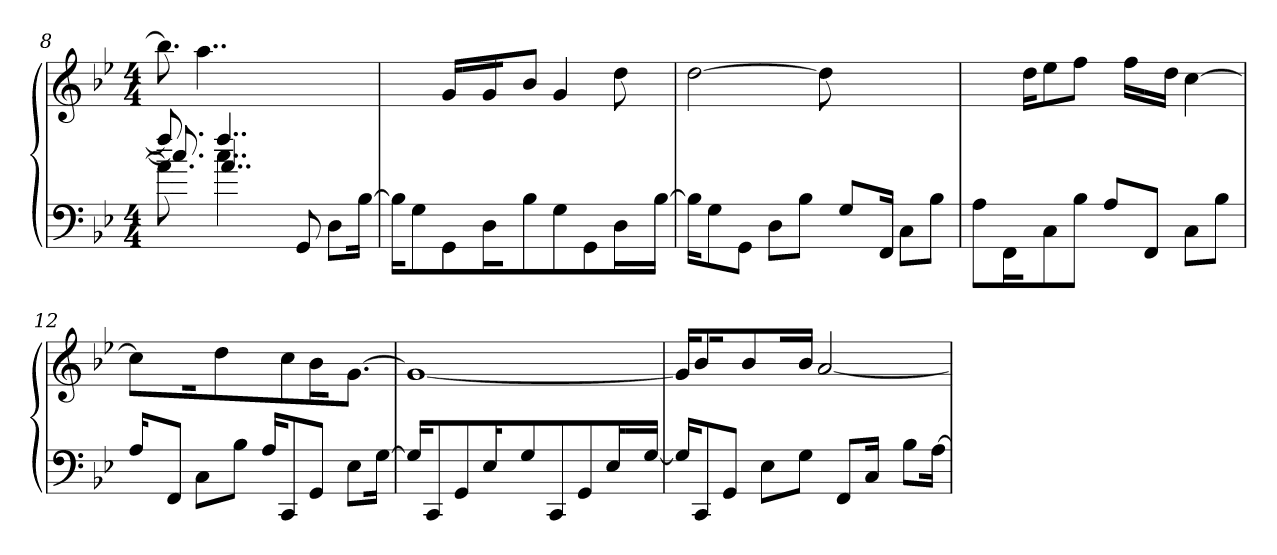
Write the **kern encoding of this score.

**kern	**kern
*part2	*part1
*staff2	*staff1
*clefF4	*clefG2
*k[b-e-]	*k[b-e-]
*g:	*g:
*M4/4	*M4/4
=8	=8
*^	*
*	*^	*
8.ff]	8.a]	8.cc]	8.bb-]
16ryy	16ryy	16ryy	4..aa
4..ff	4..cc	4..a	.
.	.	.	4.ryy
8GG	4ryy	4ryy	.
8DL	.	.	.
[16B-Jk	16ryy	16ryy	.
*v	*v	*v	*
=9	=9
16B-KL]	8.ryy
8G	.
8GGJ	16gLL
.	16ryy
16DKL	16gJ
16ryy	16ryy
8B-J	8b-J
8GL	4g
8GGJ	.
16DKL	8dd
16ryy	.
[16B-JJ	16ryy
=10	=10
16B-KL]	[2dd
8G	.
8GGJ	.
8DL	.
8B-J	.
.	8dd]
8GL	.
.	4.ryy
16FFJk	.
8CL	.
8B-J	.
=11	=11
8AL	8.ryy
16FFK	.
16ryy	16ddKL
8C	8ee-
8B-J	8ffJ
8AL	16ryy
.	16ffLL
8FFJ	16ryy
.	16ddJJ
8CL	[4cc
8B-J	.
=12	=12
16AKL	4cc]
16ryy	.
8FFJ	.
8CL	16ryy
.	4dd
8B-J	.
16AKL	.
8CC	8ccL
8GGJ	16b-Jk
.	16ryy
8E-L	[8.gJ
[16GJk	.
=13	=13
16GKL]	1g_
8CC	.
8GGJ	.
16E-KL	.
16ryy	.
8GJ	.
8CCL	.
8GGJ	.
16E-KL	.
16ryy	.
[16GJJ	.
=14	=14
16GKL]	16gKL]
8CC	8b-
8GGJ	16ryy
.	8b-
8E-L	.
.	16ryy
8GJ	16b-Jk
.	[2a
8FFL	.
16CJk	.
16ryy	.
8B-L	.
[16AJk	.
=	=
*-	*-
